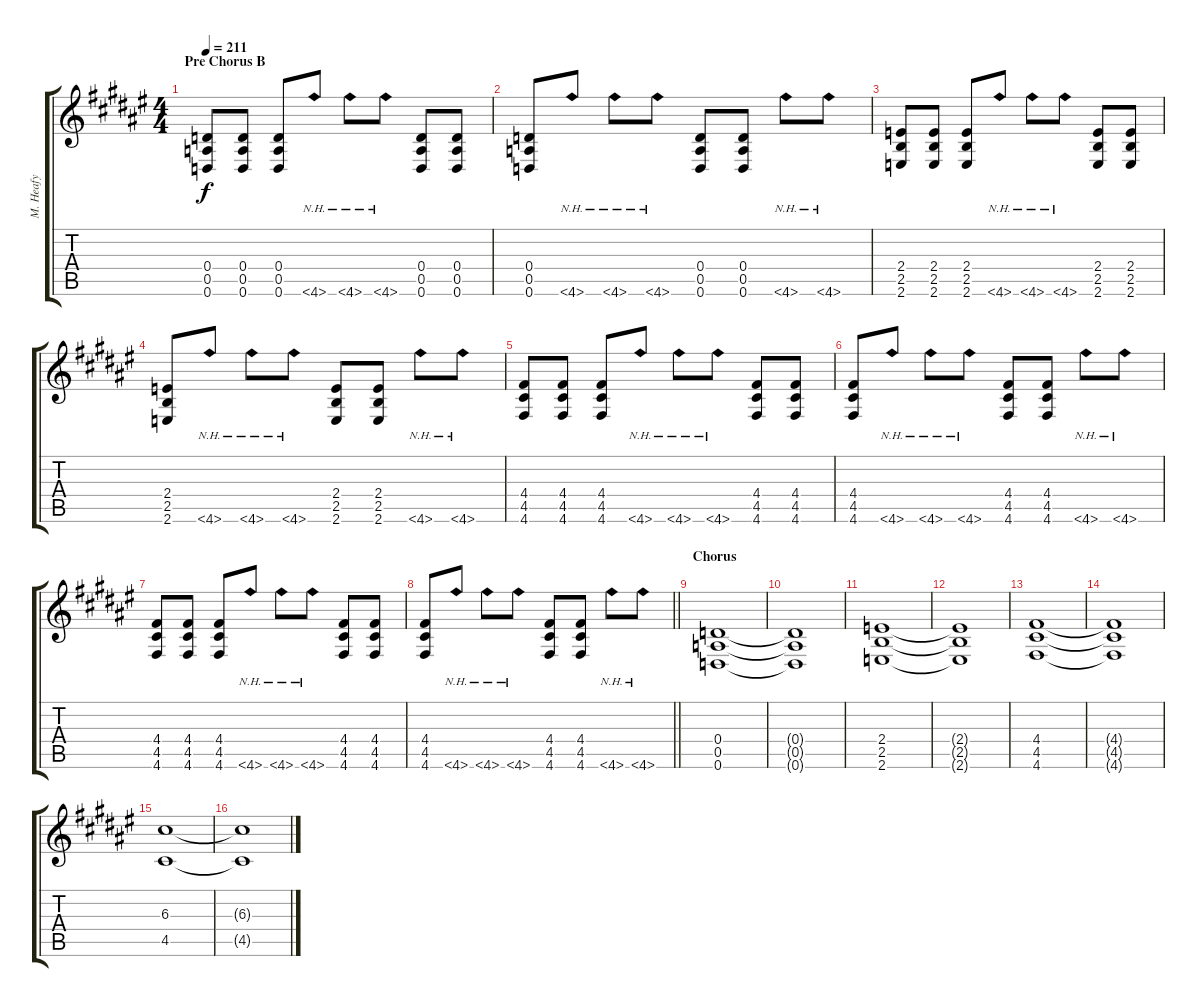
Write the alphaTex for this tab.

\track ("M. Heafy" "M. Heafy") {instrument overdrivenguitar}
\staff {score tabs}
\tuning (E4 B3 G3 D3 A2 D2) {hide}
\ts (4 4)
\section ("" "Pre Chorus B")
\tempo 211
\clef g2
\ks d#minor
(0.4 0.5 0.6).8{dy f} (0.4 0.5 0.6).8 (0.4 0.5 0.6).8 4.6{nh}.8 4.6{nh}.8 4.6{nh}.8 (0.4 0.5 0.6).8 (0.4 0.5 0.6).8 |
(0.4 0.5 0.6).8 4.6{nh}.8 4.6{nh}.8 4.6{nh}.8 (0.4 0.5 0.6).8 (0.4 0.5 0.6).8 4.6{nh}.8 4.6{nh}.8 |
(2.4 2.5 2.6).8 (2.4 2.5 2.6).8 (2.4 2.5 2.6).8 4.6{nh}.8 4.6{nh}.8 4.6{nh}.8 (2.4 2.5 2.6).8 (2.4 2.5 2.6).8 |
(2.4 2.5 2.6).8 4.6{nh}.8 4.6{nh}.8 4.6{nh}.8 (2.4 2.5 2.6).8 (2.4 2.5 2.6).8 4.6{nh}.8 4.6{nh}.8 |
(4.4 4.5 4.6).8 (4.4 4.5 4.6).8 (4.4 4.5 4.6).8 4.6{nh}.8 4.6{nh}.8 4.6{nh}.8 (4.4 4.5 4.6).8 (4.4 4.5 4.6).8 |
(4.4 4.5 4.6).8 4.6{nh}.8 4.6{nh}.8 4.6{nh}.8 (4.4 4.5 4.6).8 (4.4 4.5 4.6).8 4.6{nh}.8 4.6{nh}.8 |
(4.4 4.5 4.6).8 (4.4 4.5 4.6).8 (4.4 4.5 4.6).8 4.6{nh}.8 4.6{nh}.8 4.6{nh}.8 (4.4 4.5 4.6).8 (4.4 4.5 4.6).8 |
\barLineRight lightlight
(4.4 4.5 4.6).8 4.6{nh}.8 4.6{nh}.8 4.6{nh}.8 (4.4 4.5 4.6).8 (4.4 4.5 4.6).8 4.6{nh}.8 4.6{nh}.8 |
\section ("" "Chorus")
(0.4 0.5 0.6).1 |
(0.4{t} 0.5{t} 0.6{t}).1 |
(2.4 2.5 2.6).1 |
(2.4{t} 2.5{t} 2.6{t}).1 |
(4.4 4.5 4.6).1 |
(4.4{t} 4.5{t} 4.6{t}).1 |
(6.3 4.5).1 |
(6.3{t} 4.5{t}).1
